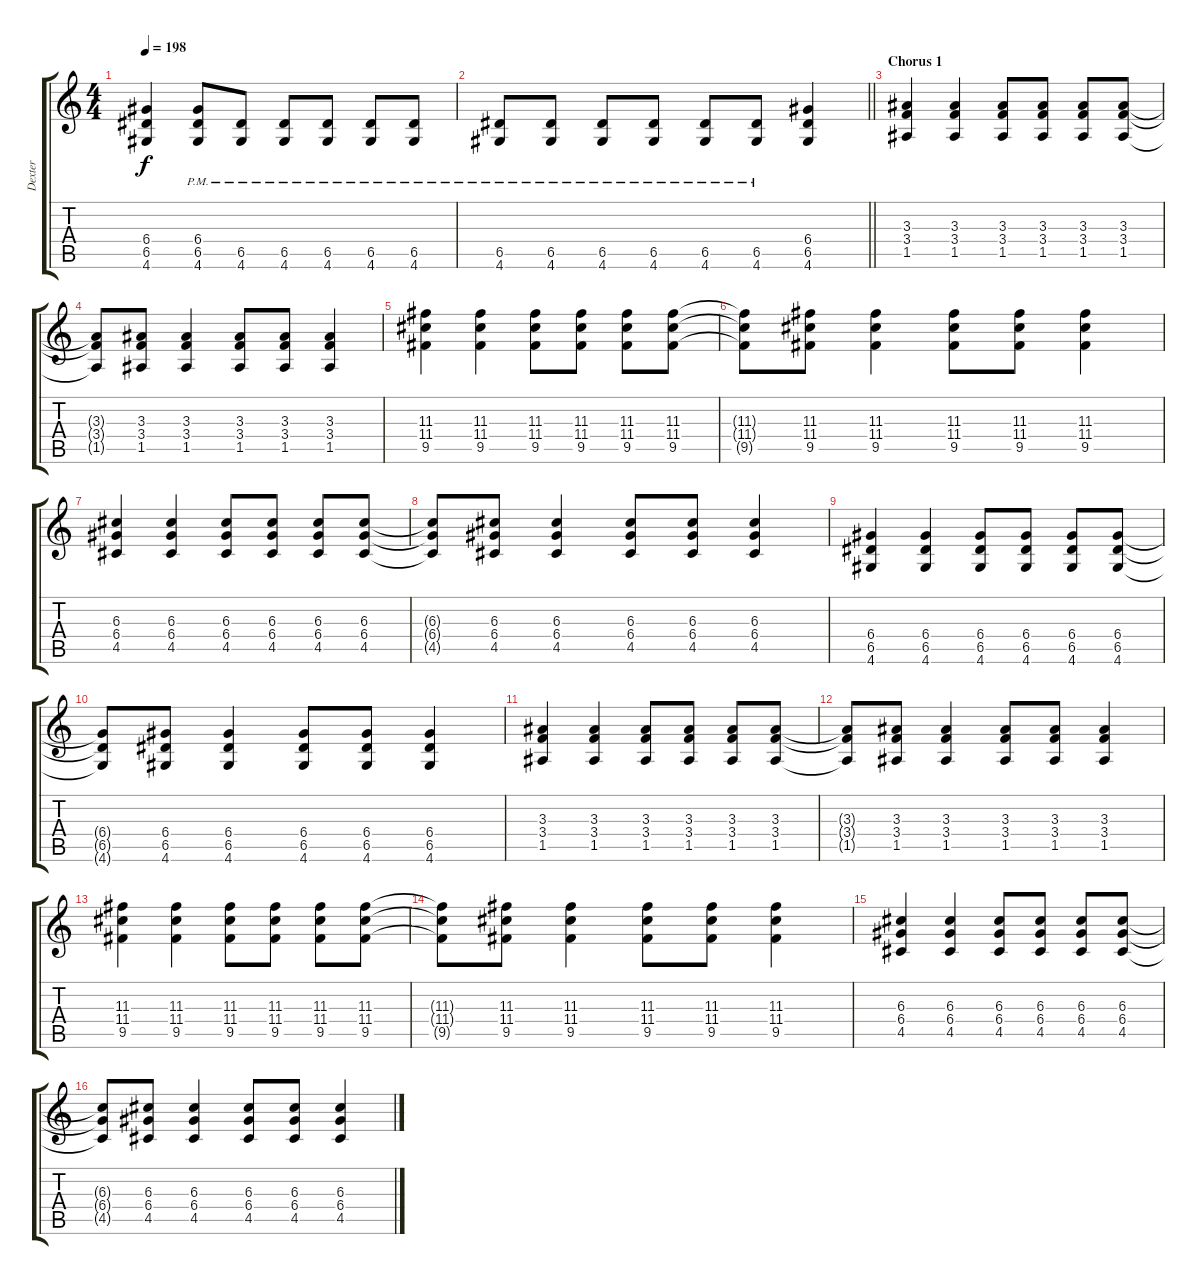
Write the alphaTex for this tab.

\track ("Dexter" "Dexter") {instrument overdrivenguitar}
\staff {score tabs}
\tuning (E4 B3 G3 D3 A2 E2) {hide}
\ts (4 4)
\tempo 198
\clef g2
\ks c
(6.4 6.5 4.6).4{dy f} (6.4{pm} 6.5{pm} 4.6{pm}).8 (6.5{pm} 4.6{pm}).8 (6.5{pm} 4.6{pm}).8 (6.5{pm} 4.6{pm}).8 (6.5{pm} 4.6{pm}).8 (6.5{pm} 4.6{pm}).8 |
\barLineRight lightlight
(6.5{pm} 4.6{pm}).8 (6.5{pm} 4.6{pm}).8 (6.5{pm} 4.6{pm}).8 (6.5{pm} 4.6{pm}).8 (6.5{pm} 4.6{pm}).8 (6.5{pm} 4.6{pm}).8 (6.4 6.5 4.6).4 |
\section ("" "Chorus 1")
(3.3 3.4 1.5).4 (3.3 3.4 1.5).4 (3.3 3.4 1.5).8 (3.3 3.4 1.5).8 (3.3 3.4 1.5).8 (3.3 3.4 1.5).8 |
(3.3{t} 3.4{t} 1.5{t}).8 (3.3 3.4 1.5).8 (3.3 3.4 1.5).4 (3.3 3.4 1.5).8 (3.3 3.4 1.5).8 (3.3 3.4 1.5).4 |
(11.3 11.4 9.5).4 (11.3 11.4 9.5).4 (11.3 11.4 9.5).8 (11.3 11.4 9.5).8 (11.3 11.4 9.5).8 (11.3 11.4 9.5).8 |
(11.3{t} 11.4{t} 9.5{t}).8 (11.3 11.4 9.5).8 (11.3 11.4 9.5).4 (11.3 11.4 9.5).8 (11.3 11.4 9.5).8 (11.3 11.4 9.5).4 |
(6.3 6.4 4.5).4 (6.3 6.4 4.5).4 (6.3 6.4 4.5).8 (6.3 6.4 4.5).8 (6.3 6.4 4.5).8 (6.3 6.4 4.5).8 |
(6.3{t} 6.4{t} 4.5{t}).8 (6.3 6.4 4.5).8 (6.3 6.4 4.5).4 (6.3 6.4 4.5).8 (6.3 6.4 4.5).8 (6.3 6.4 4.5).4 |
(6.4 6.5 4.6).4 (6.4 6.5 4.6).4 (6.4 6.5 4.6).8 (6.4 6.5 4.6).8 (6.4 6.5 4.6).8 (6.4 6.5 4.6).8 |
(6.4{t} 6.5{t} 4.6{t}).8 (6.4 6.5 4.6).8 (6.4 6.5 4.6).4 (6.4 6.5 4.6).8 (6.4 6.5 4.6).8 (6.4 6.5 4.6).4 |
(3.3 3.4 1.5).4 (3.3 3.4 1.5).4 (3.3 3.4 1.5).8 (3.3 3.4 1.5).8 (3.3 3.4 1.5).8 (3.3 3.4 1.5).8 |
(3.3{t} 3.4{t} 1.5{t}).8 (3.3 3.4 1.5).8 (3.3 3.4 1.5).4 (3.3 3.4 1.5).8 (3.3 3.4 1.5).8 (3.3 3.4 1.5).4 |
(11.3 11.4 9.5).4 (11.3 11.4 9.5).4 (11.3 11.4 9.5).8 (11.3 11.4 9.5).8 (11.3 11.4 9.5).8 (11.3 11.4 9.5).8 |
(11.3{t} 11.4{t} 9.5{t}).8 (11.3 11.4 9.5).8 (11.3 11.4 9.5).4 (11.3 11.4 9.5).8 (11.3 11.4 9.5).8 (11.3 11.4 9.5).4 |
(6.3 6.4 4.5).4 (6.3 6.4 4.5).4 (6.3 6.4 4.5).8 (6.3 6.4 4.5).8 (6.3 6.4 4.5).8 (6.3 6.4 4.5).8 |
(6.3{t} 6.4{t} 4.5{t}).8 (6.3 6.4 4.5).8 (6.3 6.4 4.5).4 (6.3 6.4 4.5).8 (6.3 6.4 4.5).8 (6.3 6.4 4.5).4
